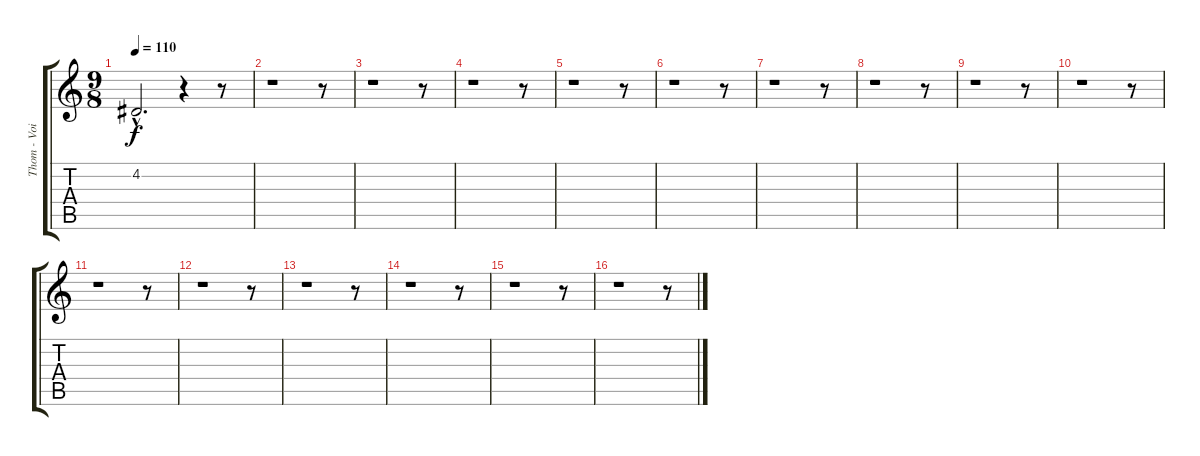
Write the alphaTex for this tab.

\track ("Thom - Voice" "Thom - Voi") {instrument flute}
\staff {score tabs}
\tuning (E4 B3 G3 D3 A2 E2) {hide}
\ts (9 8)
\tempo 110
\clef g2
\ks c
4.2{hac t}.2{d dy f} r.4 r.8 |
r.1 r.8 |
r.1 r.8 |
r.1 r.8 |
r.1 r.8 |
r.1 r.8 |
r.1 r.8 |
r.1 r.8 |
r.1 r.8 |
r.1 r.8 |
r.1 r.8 |
r.1 r.8 |
r.1 r.8 |
r.1 r.8 |
r.1 r.8 |
r.1 r.8
